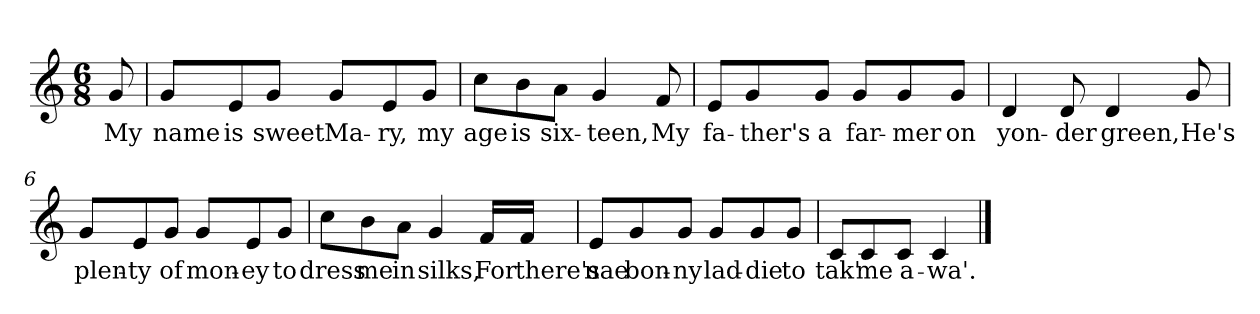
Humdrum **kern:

**kern	**text
*part1	*part1
*staff1	*staff1
*clefG2	*
*k[]	*
*M6/8	*
=1	=1
!	!LO:LY:b
8g/	My
=2	=2
!	!LO:LY:b
8g/L	name
!	!LO:LY:b
8e/	is
!	!LO:LY:b
8g/J	sweet
!	!LO:LY:b
8g/L	Ma-
!	!LO:LY:b
8e/	-ry,
!	!LO:LY:b
8g/J	my
=3	=3
!	!LO:LY:b
8cc\L	age
!	!LO:LY:b
8b\	is
!	!LO:LY:b
8a\J	six-
!	!LO:LY:b
4g/	-teen,
!	!LO:LY:b
8f/	My
=4	=4
!	!LO:LY:b
8e/L	fa-
!	!LO:LY:b
8g/	-ther's
!	!LO:LY:b
8g/J	a
!	!LO:LY:b
8g/L	far-
!	!LO:LY:b
8g/	-mer
!	!LO:LY:b
8g/J	on
=5	=5
!	!LO:LY:b
4d/	yon-
!	!LO:LY:b
8d/	-der
!	!LO:LY:b
4d/	green,
!	!LO:LY:b
8g/	He's
!!LO:LB:g=z
=6	=6
!	!LO:LY:b
8g/L	plen-
!	!LO:LY:b
8e/	-ty
!	!LO:LY:b
8g/J	of
!	!LO:LY:b
8g/L	mon-
!	!LO:LY:b
8e/	-ey
!	!LO:LY:b
8g/J	to
=7	=7
!	!LO:LY:b
8cc\L	dress
!	!LO:LY:b
8b\	me
!	!LO:LY:b
8a\J	in
!	!LO:LY:b
4g/	silks,
!	!LO:LY:b
16f/LL	For
!	!LO:LY:b
16f/JJ	there's
=8	=8
!	!LO:LY:b
8e/L	nae
!	!LO:LY:b
8g/	bon-
!	!LO:LY:b
8g/J	-ny
!	!LO:LY:b
8g/L	lad-
!	!LO:LY:b
8g/	-die
!	!LO:LY:b
8g/J	to
=9	=9
!	!LO:LY:b
8c/L	tak'
!	!LO:LY:b
8c/	me
!	!LO:LY:b
8c/J	a-
!	!LO:LY:b
4c/	-wa'.
==	==
*-	*-
